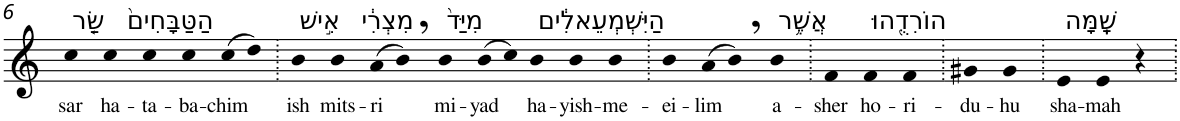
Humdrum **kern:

**kern	**text
*part1	*part1
*staff1	*staff1
*I"Piano	*
*I'Pno	*
!!LO:PB:g=z
*clefG2	*
*k[]	*
=6	=6
!LO:TX:a:t=שַׂ֤ר	!
!	!LO:LY:b
4cc	sar
!LO:TX:a:t=הַטַּבָּחִים֙	!
!	!LO:LY:b
4cc	ha-
!	!LO:LY:b
4cc	-ta-
!	!LO:LY:b
4cc	-ba-
!	!LO:LY:b
(>8cc	-chim
8dd)	.
=7.	=7.
!LO:TX:a:t=אִ֣ישׁ	!
!	!LO:LY:b
4b	ish
!LO:TX:a:t=מִצְרִ֔י	!
!	!LO:LY:b
4b	mits-
!	!LO:LY:b
(>8a	-ri
8b,)	.
!LO:TX:a:t=מִיַּד֙	!
!	!LO:LY:b
4b	mi-
!	!LO:LY:b
(>8b	-yad
8cc)	.
!LO:TX:a:t=הַיִּשְׁמְעֵאלִ֔ים	!
!	!LO:LY:b
4b	ha-
!	!LO:LY:b
4b	-yish-
!	!LO:LY:b
4b	-me-
=8.	=8.
!	!LO:LY:b
4b	-ei-
!	!LO:LY:b
(>8a	-lim
8b,)	.
!LO:TX:a:t=אֲשֶׁ֥ר	!
!	!LO:LY:b
4b	a-
=9.	=9.
!	!LO:LY:b
4f	-sher
!LO:TX:a:t=הוֹרִדֻ֖הוּ	!
!	!LO:LY:b
4f	ho-
!	!LO:LY:b
4f	-ri-
=10.	=10.
!	!LO:LY:b
4g#X	-du-
!	!LO:LY:b
4g#	-hu
=11.	=11.
!LO:TX:a:t=שָֽׁמָּה	!
!	!LO:LY:b
4e	sha-
!	!LO:LY:b
4e	-mah
4r	.
=.	=.
*-	*-
